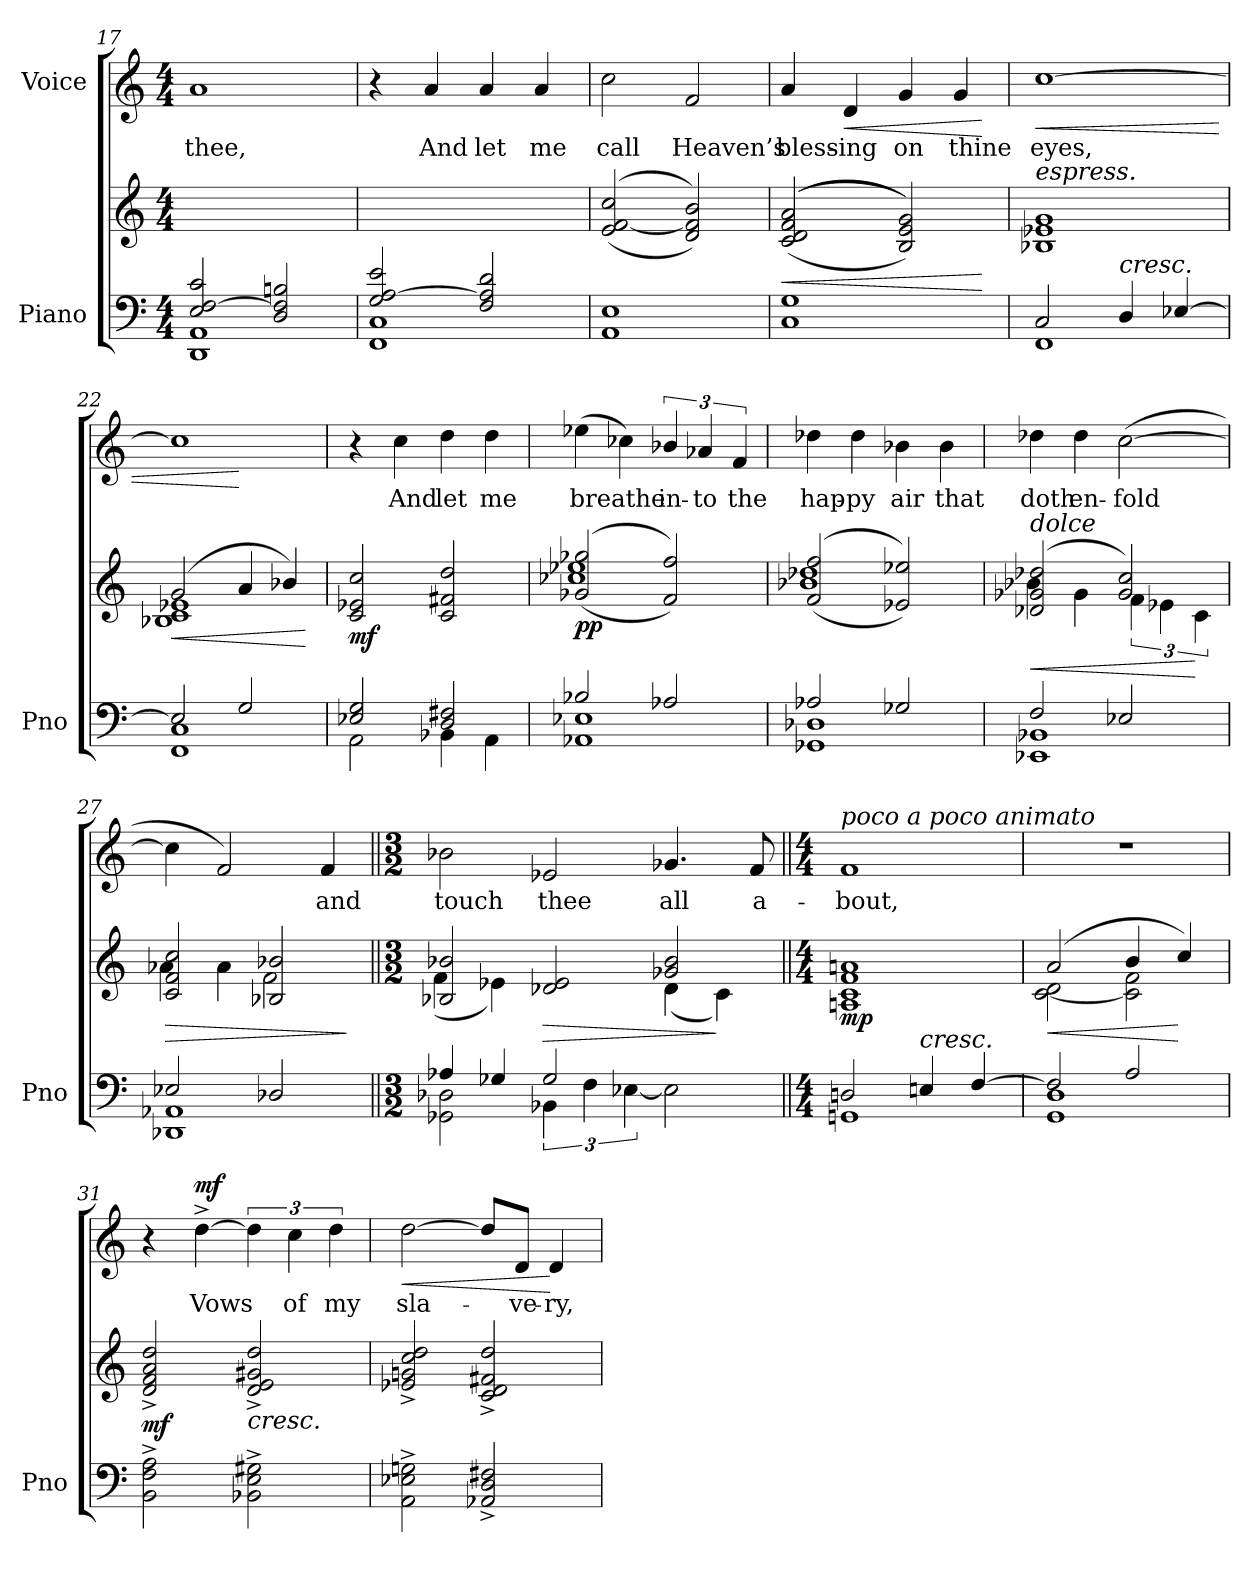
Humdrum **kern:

**kern	**kern	**dynam	**kern	**text	**dynam
*part2	*part2	*part2	*part1	*part1	*part1
*staff3	*staff2	*staff2/3	*staff1	*staff1	*staff1
*I"Piano	*	*	*I"Voice	*	*
*I'Pno	*	*	*	*	*
*clefF4	*clefG2	*	*clefG2	*	*
*k[]	*k[]	*	*k[]	*	*
*M4/4	*M4/4	*	*M4/4	*	*
=17	=17	=17	=17	=17	=17
*^	*	*	*	*	*
2E/ [2F/ 2c/	1DD 1AA	1ryy	.	1a	thee,	.
2D/ 2F/] 2Bn/	.	.	.	.	.	.
=18	=18	=18	=18	=18	=18	=18
2G/ [2A/ 2e/	1FF 1C	1ryy	.	4r	.	.
.	.	.	.	4a/	And	.
2F/ 2A/] 2d/	.	.	.	4a/	let	.
.	.	.	.	4a/	me	.
*v	*v	*	*	*	*	*
=19	=19	=19	=19	=19	=19
1AA 1E	((<2e/ [2f/ 2cc/	.	2cc\	call	.
.	2d/ 2f/] 2b/))	.	2f/	Heaven’s	.
=20	=20	=20	=20	=20	=20
!	!	!LO:HP:b	!	!	!
1C 1G	(>(>(2c/ 2d/ 2f/ 2a/	<	4a/	bless-	.
!	!	!	!	!	!LO:HP:b
.	.	.	4d/	-ing	<
.	2B/ 2e/ 2g/)))	.	4g/	on	.
.	.	.	4g/	thine	.
.	.	[	.	.	[
=21	=21	=21	=21	=21	=21
*^	*	*	*	*	*
!	!	!LO:TX:i:t=espress.	!	!	!	!
!	!	!	!	!	!	!LO:HP:b
2C/	1FF	1B-X 1e-X 1g	.	[1cc	eyes,	<
!LO:TX:a:i:t=cresc.	!	!	!	!	!	!
4D/	.	.	.	.	.	.
[4E-X/	.	.	.	.	.	.
=22	=22	=22	=22	=22	=22	=22
!	!	!	!LO:HP:b	!	!	!
*	*	*^	*	*^	*	*
2E-/]	1FF 1C	(2g/	1B-X 1c 1e-X	<	1cc]	2ryy	.	.
2G/	.	4a/	.	.	.	2ryy	.	[
.	.	4b-X/)	.	.	.	.	.	.
*v	*v	*	*	*	*v	*v	*	*
*	*v	*v	*	*	*	*
.	.	[	.	.	.
=23	=23	=23	=23	=23	=23
*^	*^	*	*	*	*
!	!	!	!	!LO:DY:b	!	!	!
2E-X/ 2G/	2AA\	2c/ 2e-X/ 2cc/	4ryy	mf	4r	.	.
!	!	!	!	!	!	!	!LO:DY:a
!	!	!	!	!	!	!	!LO:DY:n=1:a
.	.	.	4ryy	.	4cc\	And	p other-dynamics
2D/ 2F#X/	4BB-X\	2c/ 2f#X/ 2dd/	4ryy	.	4dd\	let	.
.	4AA\	.	4ryy	.	4dd\	me	.
=24	=24	=24	=24	=24	=24	=24	=24
!	!	!	!	!LO:DY:b	!	!	!
2B-X/	1AA-X 1E-X	(<(2g-X/ 2gg-X/	1cc-X 1ee-X	pp	(4ee-X\	breathe	.
.	.	.	.	.	4cc-X\)	.	.
2A-X/	.	2f/ 2ff/))	.	.	6b-X/	in-	.
.	.	.	.	.	6a-X/	-to	.
.	.	.	.	.	6f/	the	.
=25	=25	=25	=25	=25	=25	=25	=25
2A-X/	1GG-X 1D-X	((<2f/ 2ff/	1b-X 1dd-X	.	4dd-X\	hap-	.
.	.	.	.	.	4dd-\	-py	.
2G-X/	.	2e-X/ 2ee-X/))	.	.	4b-X\	air	.
.	.	.	.	.	4b-\	that	.
=26	=26	=26	=26	=26	=26	=26	=26
!	!	!LO:TX:i:t=dolce	!	!	!	!	!
!	!	!	!	!LO:HP:b	!	!	!
2F/	1EE-X 1BB-X	(2d-X/ 2g-X/ 2dd-X/	4b-X\	<	4dd-X\	doth	.
.	.	.	4g-\	.	4dd-\	en-	.
2E-X/	.	2g-/ 2cc/)	6f\	.	(>[2cc\	-fold	.
.	.	.	6e-X\	.	.	.	.
.	.	.	6c\	[	.	.	.
=27	=27	=27	=27	=27	=27	=27	=27
!	!	!	!	!LO:HP:b	!	!	!
2E-X/	1DD-X 1AA-X	2c/ 2f/ 2cc/	4a-X\	>	4cc\]	.	.
.	.	.	4a-\	.	2f/)	.	.
2D-X/	.	2B-X/ 2b-X/	2f\	.	.	.	.
.	.	.	.	.	4f/	and	.
*v	*v	*	*	*	*	*	*
*	*v	*v	*	*	*	*
.	.	]	.	.	.
=28||	=28||	=28||	=28||	=28||	=28||
*M3/2	*M3/2	*	*M3/2	*	*
*^	*^	*	*	*	*
4A-X/	2GG-X\ 2D-X\	2B-X/ 2b-X/	(4f\	.	2b-X\	touch	.
4G-X/	.	.	4e-X\)	.	.	.	.
!	!	!	!	!LO:HP:b	!	!	!
2G-/	6BB-X\	2d-X/ 2e-/	2ryy	>	2e-X/	thee	.
.	6F\	.	.	.	.	.	.
.	[6E-X\	.	.	.	.	.	.
2ryy	2E-\]	2g-X/ 2b-/	(4d-\	.	4.g-X/	all	.
.	.	.	4c\)	]	.	.	.
.	.	.	.	.	8f/	a-	.
*	*	*v	*v	*	*	*	*
=29||	=29||	=29||	=29||	=29||	=29||	=29||
*M4/4	*	*M4/4	*	*M4/4	*	*
!	!	!	!	!LO:TX:i:t=poco a poco animato	!	!
!	!	!	!LO:DY:b	!	!	!
2Dn/	1GGn	1An 1c 1f 1an	mp	1f	-bout,	.
!LO:TX:a:i:t=cresc.	!	!	!	!	!	!
4En/	.	.	.	.	.	.
[4F/	.	.	.	.	.	.
=30	=30	=30	=30	=30	=30	=30
!	!	!	!LO:HP:b	!	!	!
*	*	*^	*	*	*	*
2F/]	1GG 1D	(2a/	[2c\ 2d\	<	1r	.	.
2A/	.	4b/	2c\] 2f\	.	.	.	.
.	.	4cc/)	.	[	.	.	.
*v	*v	*	*	*	*	*	*
*	*v	*v	*	*	*	*
=31	=31	=31	=31	=31	=31
!	!	!LO:DY:b	!	!	!
2BB\^ 2F\^ 2A\^	2d/^> 2f/^> 2a/^> 2dd/^>	mf	4r	.	.
!	!	!	!	!	!LO:DY:a
.	.	.	[4dd^\	Vows	mf
!	!LO:TX:b:i:t=cresc.	!	!	!	!
2BB-X\^ 2E\^ 2G#X\^	2d/^> 2e/^> 2g#X/^> 2dd/^>	.	6dd\]	.	.
.	.	.	6cc\	of	.
.	.	.	6dd\	my	.
=32	=32	=32	=32	=32	=32
!	!	!	!	!	!LO:HP:b
2AA\^ 2E-X\^ 2Gn\^	2e-X/^> 2gn/^> 2cc/^> 2dd/^>	.	[2dd\	sla-	<
2AA-X/^> 2D/^> 2F#X/^>	2c/^> 2d/^> 2f#X/^> 2dd/^>	.	8dd/L]	.	.
.	.	.	8d/J	-ve-	.
.	.	.	4d/	-ry,	[
=	=	=	=	=	=
*-	*-	*-	*-	*-	*-
